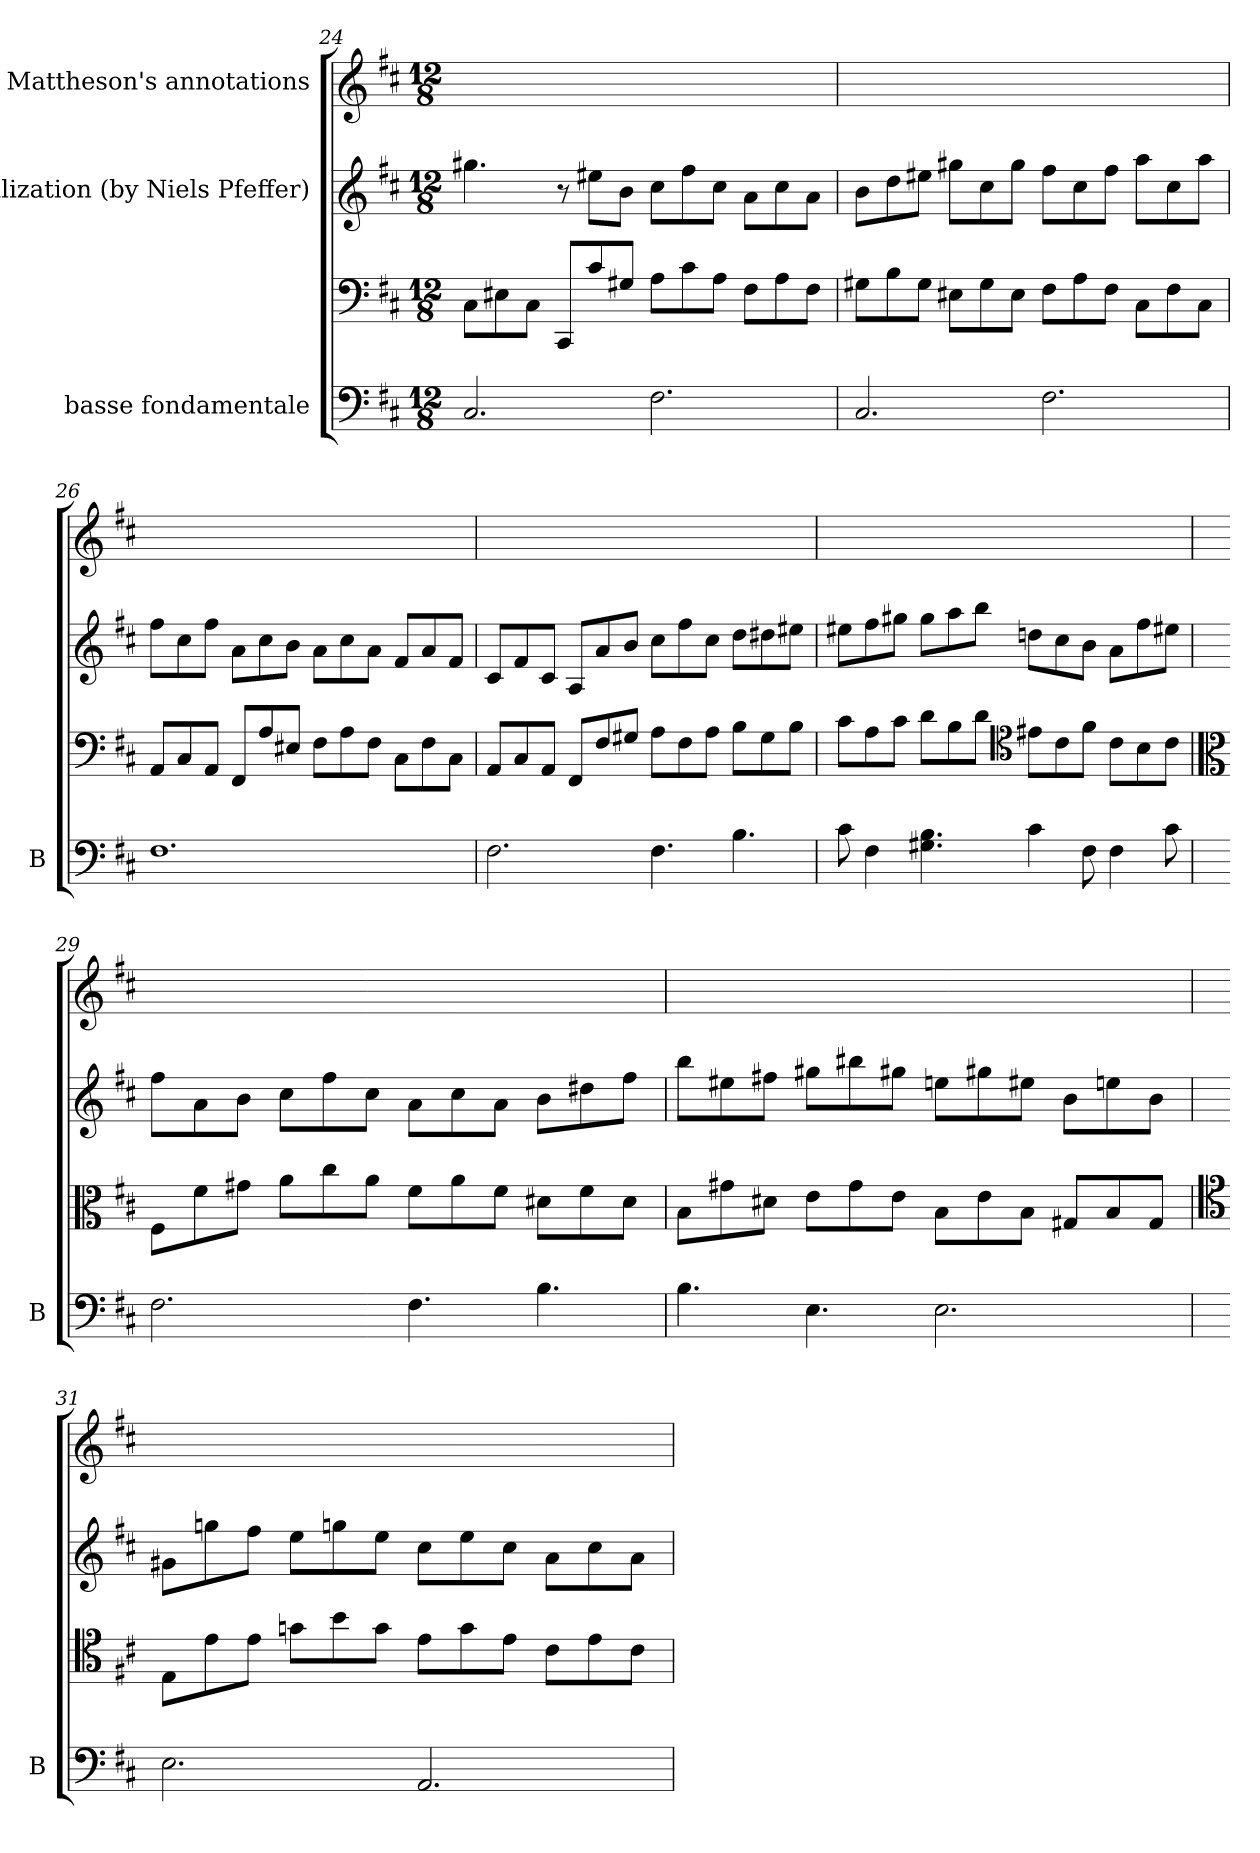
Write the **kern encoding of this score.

**kern	**kern	**kern	**kern
*part4	*part3	*part2	*part1
*staff4	*staff3	*staff2	*staff1
*I"basse fondamentale	*	*I"realization (by Niels Pfeffer)	*I"Mattheson's annotations
*I'B	*	*	*
*clefF4	*clefF4	*clefG2	*clefG2
*k[f#c#]	*k[f#c#]	*k[f#c#]	*k[f#c#]
*D:	*D:	*D:	*D:
*M12/8	*M12/8	*M12/8	*M12/8
=24	=24	=24	=24
2.C#	8C#L	4.gg#X	1.ryy
.	8E#X	.	.
.	8C#J	.	.
.	8CC#L	8r	.
.	8c#	8ee#XL	.
.	8G#XJ	8bJ	.
2.F#	8AL	8cc#L	.
.	8c#	8ff#	.
.	8AJ	8cc#J	.
.	8F#L	8aL	.
.	8A	8cc#	.
.	8F#J	8aJ	.
=25	=25	=25	=25
2.C#	8G#XL	8bL	1.ryy
.	8B	8dd	.
.	8G#J	8ee#XJ	.
.	8E#XL	8gg#XL	.
.	8G#	8cc#	.
.	8E#J	8gg#J	.
2.F#	8F#L	8ff#L	.
.	8A	8cc#	.
.	8F#J	8ff#J	.
.	8C#L	8aaL	.
.	8F#	8cc#	.
.	8C#J	8aaJ	.
=26	=26	=26	=26
1.F#	8AAL	8ff#L	1.ryy
.	8C#	8cc#	.
.	8AAJ	8ff#J	.
.	8FF#L	8aL	.
.	8A	8cc#	.
.	8E#XJ	8bJ	.
.	8F#L	8aL	.
.	8A	8cc#	.
.	8F#J	8aJ	.
.	8C#L	8f#L	.
.	8F#	8a	.
.	8C#J	8f#J	.
=27	=27	=27	=27
2.F#	8AAL	8c#L	1.ryy
.	8C#	8f#	.
.	8AAJ	8c#J	.
.	8FF#L	8AL	.
.	8F#	8a	.
.	8G#XJ	8bJ	.
4.F#	8AL	8cc#L	.
.	8F#	8ff#	.
.	8AJ	8cc#J	.
4.B	8BL	8ddL	.
.	8G#	8dd#X	.
.	8BJ	8ee#XJ	.
=28	=28	=28	=28
8c#	8c#L	8ee#XL	1.ryy
4F#	8A	8ff#	.
.	8c#J	8gg#XJ	.
4.G#X 4.B	8dL	8gg#L	.
.	8B	8aa	.
.	8dJ	8bbJ	.
*	*clefC4	*	*
4c#	8e#XL	8ddnL	.
.	8c#	8cc#	.
8F#	8f#J	8bJ	.
4F#	8c#L	8aL	.
.	8B	8ff#	.
8c#	8c#J	8ee#XJ	.
=29	=29	=29	=29
*	*clefC3	*	*
2.F#	8F#L	8ff#L	1.ryy
.	8f#	8a	.
.	8g#XJ	8bJ	.
.	8aL	8cc#L	.
.	8cc#	8ff#	.
.	8aJ	8cc#J	.
4.F#	8f#L	8aL	.
.	8a	8cc#	.
.	8f#J	8aJ	.
4.B	8d#XL	8bL	.
.	8f#	8dd#X	.
.	8d#J	8ff#J	.
=	=	=	=
4.B	8BL	8bbL	1.ryy
.	8g#X	8ee#	.
.	8d#XJ	8ff#XJ	.
4.E	8eL	8gg#XL	.
.	8g#	8bb#	.
.	8eJ	8gg#XJ	.
2.E	8BL	8eeL	.
.	8e	8gg#X	.
.	8BJ	8ee#J	.
.	8G#XL	8bL	.
.	8B	8ee	.
.	8G#J	8bJ	.
=31	=31	=31	=31
*	*clefC4	*	*
2.E	8EL	8g#XL	1.ryy
.	8e	8ggn	.
.	8eJ	8ff#J	.
.	8gnL	8eeL	.
.	8b	8ggn	.
.	8gJ	8eeJ	.
2.AA	8eL	8cc#L	.
.	8g	8ee	.
.	8eJ	8cc#J	.
.	8c#L	8aL	.
.	8e	8cc#	.
.	8c#J	8aJ	.
=	=	=	=
*-	*-	*-	*-
